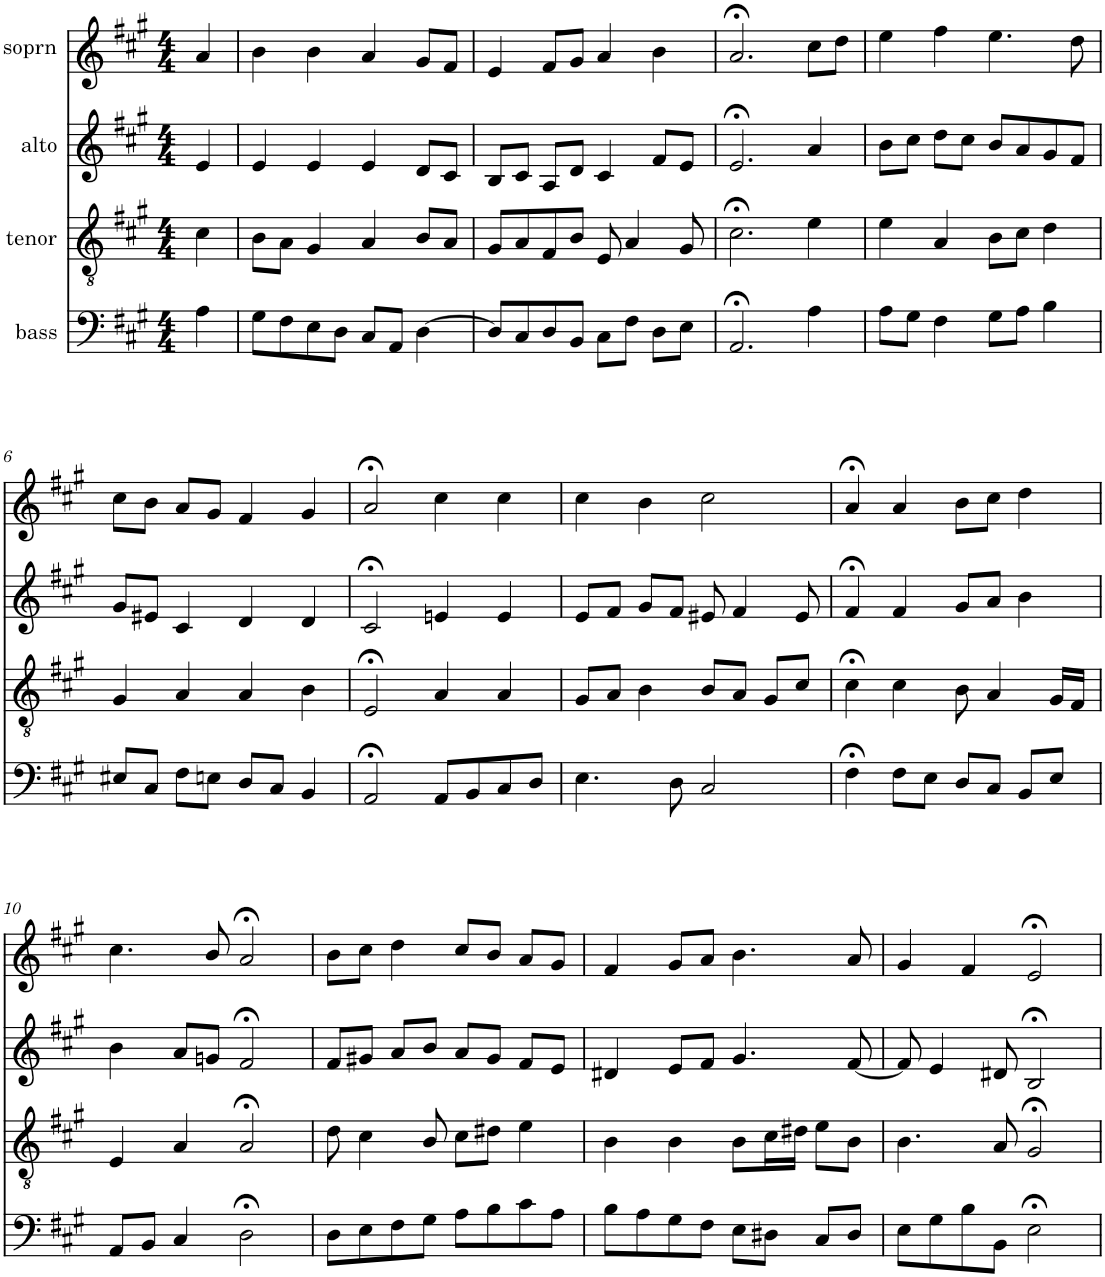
**kern	**kern	**kern	**kern
*part4	*part3	*part2	*part1
*staff4	*staff3	*staff2	*staff1
*I"bass	*I"tenor	*I"alto	*I"soprn
*clefF4	*clefGv2	*clefG2	*clefG2
*k[f#c#g#]	*k[f#c#g#]	*k[f#c#g#]	*k[f#c#g#]
*A:	*A:	*A:	*A:
*M4/4	*M4/4	*M4/4	*M4/4
=1	=1	=1	=1
4A\	4c#\	4e/	4a/
=2	=2	=2	=2
8G#\L	8B\L	4e/	4b\
8F#\	8A\J	.	.
8E\	4G#/	4e/	4b\
8D\J	.	.	.
8C#/L	4A/	4e/	4a/
8AA/J	.	.	.
[4D\	8B/L	8d/L	8g#/L
.	8A/J	8c#/J	8f#/J
=3	=3	=3	=3
8D/L]	8G#/L	8B/L	4e/
8C#/	8A/	8c#/J	.
8D/	8F#/	8A/L	8f#/L
8BB/J	8B/J	8d/J	8g#/J
8C#\L	8E/	4c#/	4a/
8F#\J	4A/	.	.
8D\L	.	8f#/L	4b\
8E\J	8G#/	8e/J	.
=4	=4	=4	=4
2.AA;</	2.c#;<\	2.e;</	2.a;</
4A\	4e\	4a/	8cc#\L
.	.	.	8dd\J
=5	=5	=5	=5
8A\L	4e\	8b\L	4ee\
8G#\J	.	8cc#\J	.
4F#\	4A/	8dd\L	4ff#\
.	.	8cc#\J	.
8G#\L	8B\L	8b/L	4.ee\
8A\J	8c#\J	8a/	.
4B\	4d\	8g#/	.
.	.	8f#/J	8dd\
!!LO:LB:g=z
=6	=6	=6	=6
8E#X/L	4G#/	8g#/L	8cc#\L
8C#/J	.	8e#X/J	8b\J
8F#\L	4A/	4c#/	8a/L
8En\J	.	.	8g#/J
8D/L	4A/	4d/	4f#/
8C#/J	.	.	.
4BB/	4B\	4d/	4g#/
=7	=7	=7	=7
2AA;</	2E;</	2c#;</	2a;</
8AA/L	4A/	4en/	4cc#\
8BB/	.	.	.
8C#/	4A/	4e/	4cc#\
8D/J	.	.	.
=8	=8	=8	=8
4.E\	8G#/L	8e/L	4cc#\
.	8A/J	8f#/J	.
.	4B\	8g#/L	4b\
8D\	.	8f#/J	.
2C#/	8B/L	8e#X/	2cc#\
.	8A/J	4f#/	.
.	8G#/L	.	.
.	8c#/J	8e#/	.
=9	=9	=9	=9
4F#;<\	4c#;<\	4f#;</	4a;</
8F#\L	4c#\	4f#/	4a/
8E\J	.	.	.
8D/L	8B\	8g#/L	8b\L
8C#/J	4A/	8a/J	8cc#\J
8BB/L	.	4b\	4dd\
8E/J	16G#/LL	.	.
.	16F#/JJ	.	.
!!LO:LB:g=z
=10	=10	=10	=10
8AA/L	4E/	4b\	4.cc#\
8BB/J	.	.	.
4C#/	4A/	8a/L	.
.	.	8gn/J	8b/
2D;<\	2A;</	2f#;</	2a;</
=11	=11	=11	=11
8D\L	8d\	8f#/L	8b\L
8E\	4c#\	8g#X/J	8cc#\J
8F#\	.	8a/L	4dd\
8G#\J	8B/	8b/J	.
8A\L	8c#\L	8a/L	8cc#/L
8B\	8d#X\J	8g#/J	8b/J
8c#\	4e\	8f#/L	8a/L
8A\J	.	8e/J	8g#/J
=12	=12	=12	=12
8B\L	4B\	4d#X/	4f#/
8A\	.	.	.
8G#\	4B\	8e/L	8g#/L
8F#\J	.	8f#/J	8a/J
8E\L	8B\L	4.g#/	4.b\
8D#X\J	16c#\L	.	.
.	16d#X\JJ	.	.
8C#/L	8e\L	.	.
8D#/J	8B\J	[8f#/	8a/
=13	=13	=13	=13
8E\L	4.B\	8f#/]	4g#/
8G#\	.	4e/	.
8B\	.	.	4f#/
8BB\J	8A/	8d#X/	.
2E;<\	2G#;</	2B;</	2e;</
=	=	=	=
*-	*-	*-	*-
